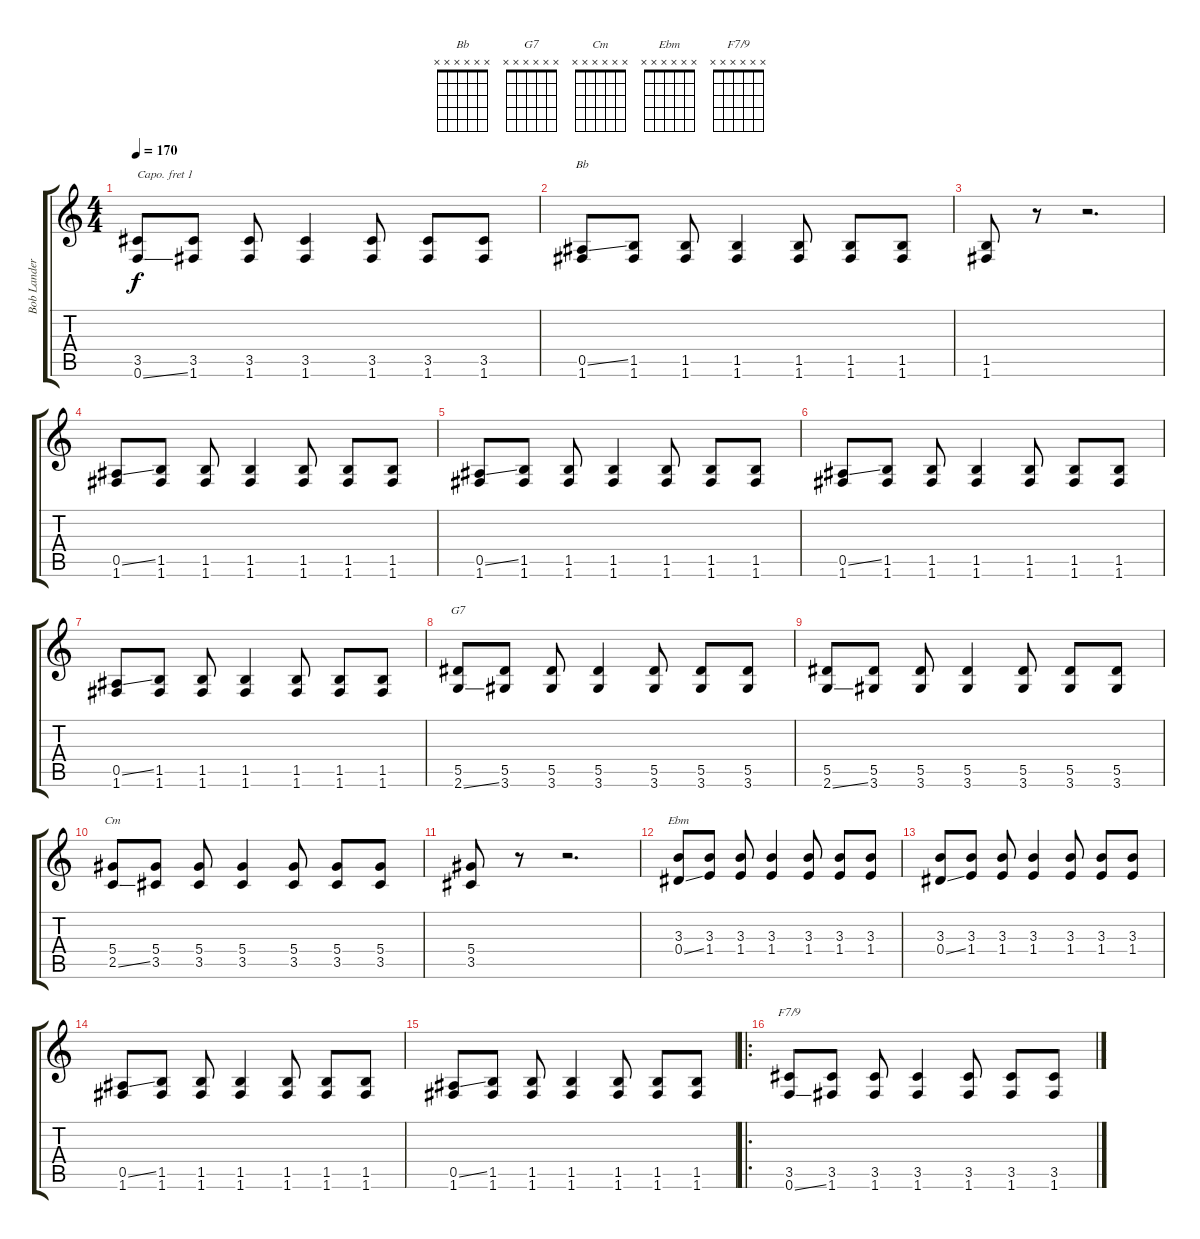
\track ("Bob Lander (Rhythm right)" "Bob Lander") {instrument electricguitarclean}
\staff {score tabs}
\capo 1
\tuning (E4 B3 G3 D3 A2 E2) {hide}
\chord ("Bb" x x x x x x)
\chord ("G7" x x x x x x)
\chord ("Cm" x x x x x x)
\chord ("Ebm" x x x x x x)
\chord ("F7/9" x x x x x x)
\ts (4 4)
\tempo 170
\clef g2
\ks c
(3.5 0.6{ss}).8{dy f} (3.5 1.6).8 (3.5 1.6).8 (3.5 1.6).4 (3.5 1.6).8 (3.5 1.6).8 (3.5 1.6).8 |
(0.5{ss} 1.6).8{ch "Bb"} (1.5 1.6).8 (1.5 1.6).8 (1.5 1.6).4 (1.5 1.6).8 (1.5 1.6).8 (1.5 1.6).8 |
(1.5 1.6).8 r.8 r.2{d} |
(0.5{ss} 1.6).8 (1.5 1.6).8 (1.5 1.6).8 (1.5 1.6).4 (1.5 1.6).8 (1.5 1.6).8 (1.5 1.6).8 |
(0.5{ss} 1.6).8 (1.5 1.6).8 (1.5 1.6).8 (1.5 1.6).4 (1.5 1.6).8 (1.5 1.6).8 (1.5 1.6).8 |
(0.5{ss} 1.6).8 (1.5 1.6).8 (1.5 1.6).8 (1.5 1.6).4 (1.5 1.6).8 (1.5 1.6).8 (1.5 1.6).8 |
(0.5{ss} 1.6).8 (1.5 1.6).8 (1.5 1.6).8 (1.5 1.6).4 (1.5 1.6).8 (1.5 1.6).8 (1.5 1.6).8 |
(5.5 2.6{ss}).8{ch "G7"} (5.5 3.6).8 (5.5 3.6).8 (5.5 3.6).4 (5.5 3.6).8 (5.5 3.6).8 (5.5 3.6).8 |
(5.5 2.6{ss}).8 (5.5 3.6).8 (5.5 3.6).8 (5.5 3.6).4 (5.5 3.6).8 (5.5 3.6).8 (5.5 3.6).8 |
(5.4 2.5{ss}).8{ch "Cm"} (5.4 3.5).8 (5.4 3.5).8 (5.4 3.5).4 (5.4 3.5).8 (5.4 3.5).8 (5.4 3.5).8 |
(5.4 3.5).8 r.8 r.2{d} |
(3.3 0.4{ss}).8{ch "Ebm"} (3.3 1.4).8 (3.3 1.4).8 (3.3 1.4).4 (3.3 1.4).8 (3.3 1.4).8 (3.3 1.4).8 |
(3.3 0.4{ss}).8 (3.3 1.4).8 (3.3 1.4).8 (3.3 1.4).4 (3.3 1.4).8 (3.3 1.4).8 (3.3 1.4).8 |
(0.5{ss} 1.6).8 (1.5 1.6).8 (1.5 1.6).8 (1.5 1.6).4 (1.5 1.6).8 (1.5 1.6).8 (1.5 1.6).8 |
(0.5{ss} 1.6).8 (1.5 1.6).8 (1.5 1.6).8 (1.5 1.6).4 (1.5 1.6).8 (1.5 1.6).8 (1.5 1.6).8 |
\ro
(3.5 0.6{ss}).8{ch "F7/9"} (3.5 1.6).8 (3.5 1.6).8 (3.5 1.6).4 (3.5 1.6).8 (3.5 1.6).8 (3.5 1.6).8
